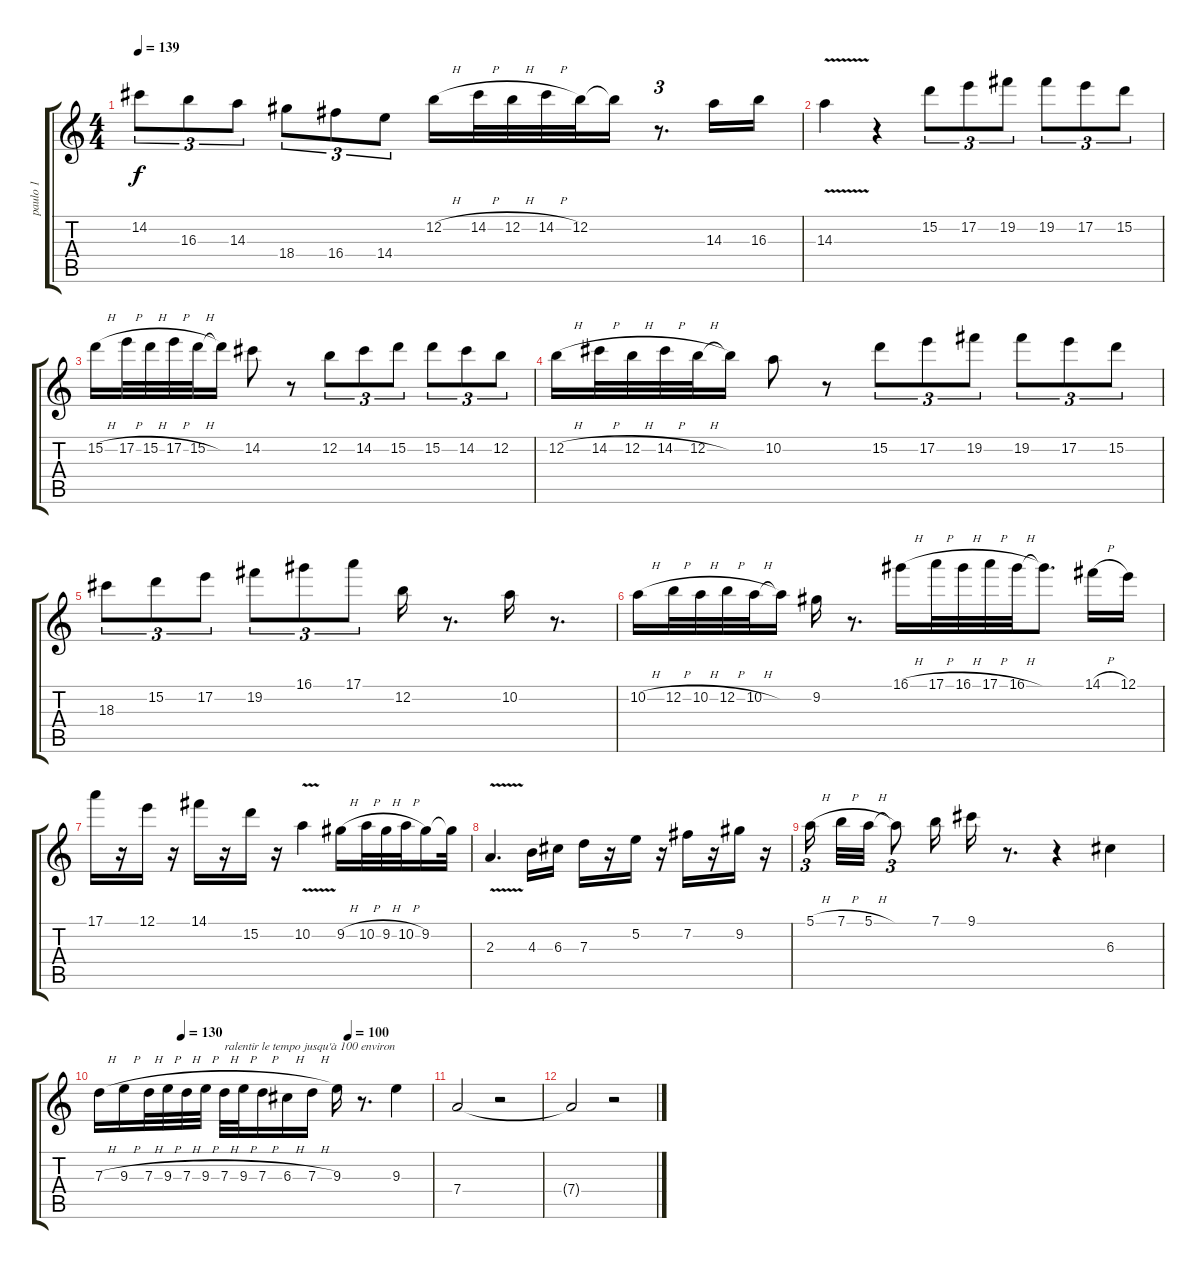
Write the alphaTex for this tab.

\track ("paulo 1" "paulo 1") {instrument distortionguitar}
\staff {score tabs}
\tuning (E4 B3 G3 D3 A2 E2) {hide}
\ts (4 4)
\tempo 139
\clef g2
\ks c
14.2.8{tu (3 2) dy f} 16.3.8{tu (3 2)} 14.3.8{tu (3 2)} 18.4.8{tu (3 2)} 16.4.8{tu (3 2)} 14.4.8{tu (3 2)} 12.2{h}.16 14.2{h}.32 12.2{h}.32 14.2{h}.32 12.2.32 12.2{t}.16 r.8{d tu (3 2)} 14.3.16 16.3.16 |
14.3{v}.4 r.4 15.2.8{tu (3 2)} 17.2.8{tu (3 2)} 19.2.8{tu (3 2)} 19.2.8{tu (3 2)} 17.2.8{tu (3 2)} 15.2.8{tu (3 2)} |
15.2{h}.16 17.2{h}.32 15.2{h}.32 17.2{h}.32 15.2{h}.32 15.2{t}.16 14.2.8 r.8 12.2.8{tu (3 2)} 14.2.8{tu (3 2)} 15.2.8{tu (3 2)} 15.2.8{tu (3 2)} 14.2.8{tu (3 2)} 12.2.8{tu (3 2)} |
12.2{h}.16 14.2{h}.32 12.2{h}.32 14.2{h}.32 12.2{h}.32 12.2{t}.16 10.2.8 r.8 15.2.8{tu (3 2)} 17.2.8{tu (3 2)} 19.2.8{tu (3 2)} 19.2.8{tu (3 2)} 17.2.8{tu (3 2)} 15.2.8{tu (3 2)} |
18.3.8{tu (3 2)} 15.2.8{tu (3 2)} 17.2.8{tu (3 2)} 19.2.8{tu (3 2)} 16.1.8{tu (3 2)} 17.1.8{tu (3 2)} 12.2.16 r.8{d} 10.2.16 r.8{d} |
10.2{h}.16 12.2{h}.32 10.2{h}.32 12.2{h}.32 10.2{h}.32 10.2{t}.16 9.2.16 r.8{d} 16.1{h}.16 17.1{h}.32 16.1{h}.32 17.1{h}.32 16.1{h}.32 16.1{t}.8{d} 14.1{h}.16 12.1.16 |
17.1.16 r.16 12.1.16 r.16 14.1.16 r.16 15.2.16 r.16 10.2{v}.4 9.2{h}.16 10.2{h}.32 9.2{h}.32 10.2{h}.32 9.2.16 9.2{t}.32 |
2.3{v}.4{d} 4.3.16 6.3.16 7.3.16 r.16 5.2.16 r.16 7.2.16 r.16 9.2.16 r.16 |
5.1{h}.16{tu (3 2) beam splitsecondary} 7.1{h}.32 5.1{h}.32 5.1{t}.8{tu (3 2)} 7.1.16 9.1.16 r.8{d} r.4 6.3.4 |
\tempo (130 0.25)
\tempo (100 0.75)
7.3{h}.16 9.3{h}.16 7.3{h}.32 9.3{h}.32 7.3{h}.32 9.3{h}.32 7.3{h}.32{txt "ralentir le tempo jusqu'à 100 environ"} 9.3{h}.32 7.3{h}.16 6.3{h}.16 7.3{h}.16 9.3.16 r.8{d} 9.3.4 |
7.4.2 r.2{volume 0} |
7.4{t}.2 r.2
